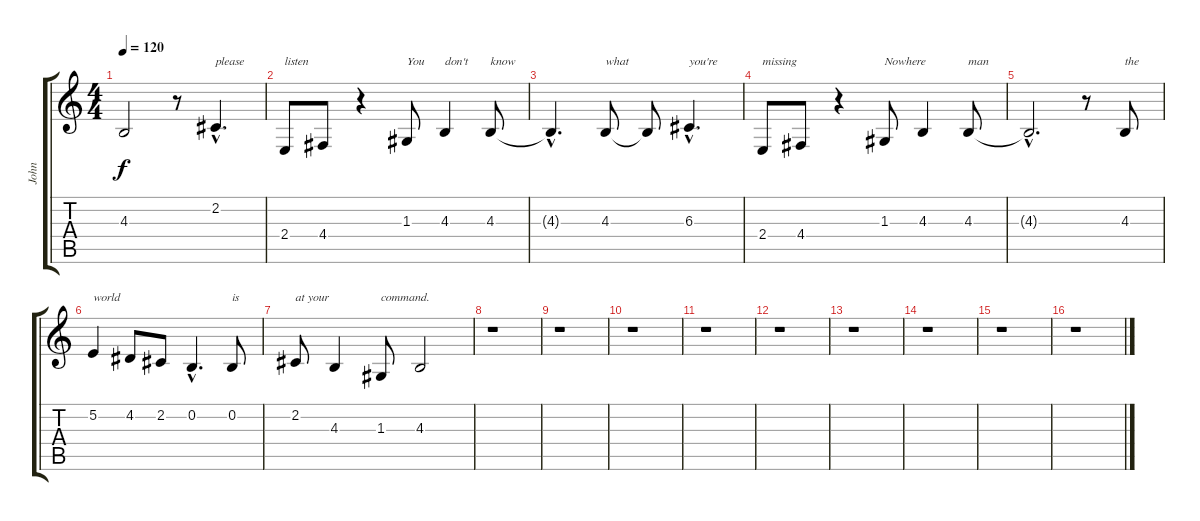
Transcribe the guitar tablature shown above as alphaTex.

\track ("John" "John") {instrument baritonesax}
\staff {score tabs}
\tuning (E4 B3 G3 D3 A2 E2) {hide}
\ts (4 4)
\tempo 120
\clef g2
\ks c
4.3{t}.2{dy f} r.8 2.2{hac}.4{d txt "please"} |
2.4.8{txt "listen"} 4.4.8 r.4 1.3.8{txt "You"} 4.3.4{txt "don't"} 4.3.8{txt "know"} |
4.3{hac t}.4{d} 4.3.8{txt "what"} 4.3{t}.8 6.3{hac}.4{d txt "you're"} |
2.4.8{txt "missing"} 4.4.8 r.4 1.3.8{txt "Nowhere"} 4.3.4 4.3.8{txt "man"} |
4.3{hac t}.2{d} r.8 4.3.8{txt "the"} |
5.2.4{txt "world"} 4.2.8 2.2.8 0.2{hac}.4{d} 0.2.8{txt "is"} |
2.2.8{txt "at your"} 4.3.4 1.3.8{txt "command."} 4.3.2 |
r.1 |
r.1 |
r.1 |
r.1 |
r.1 |
r.1 |
r.1 |
r.1 |
r.1
